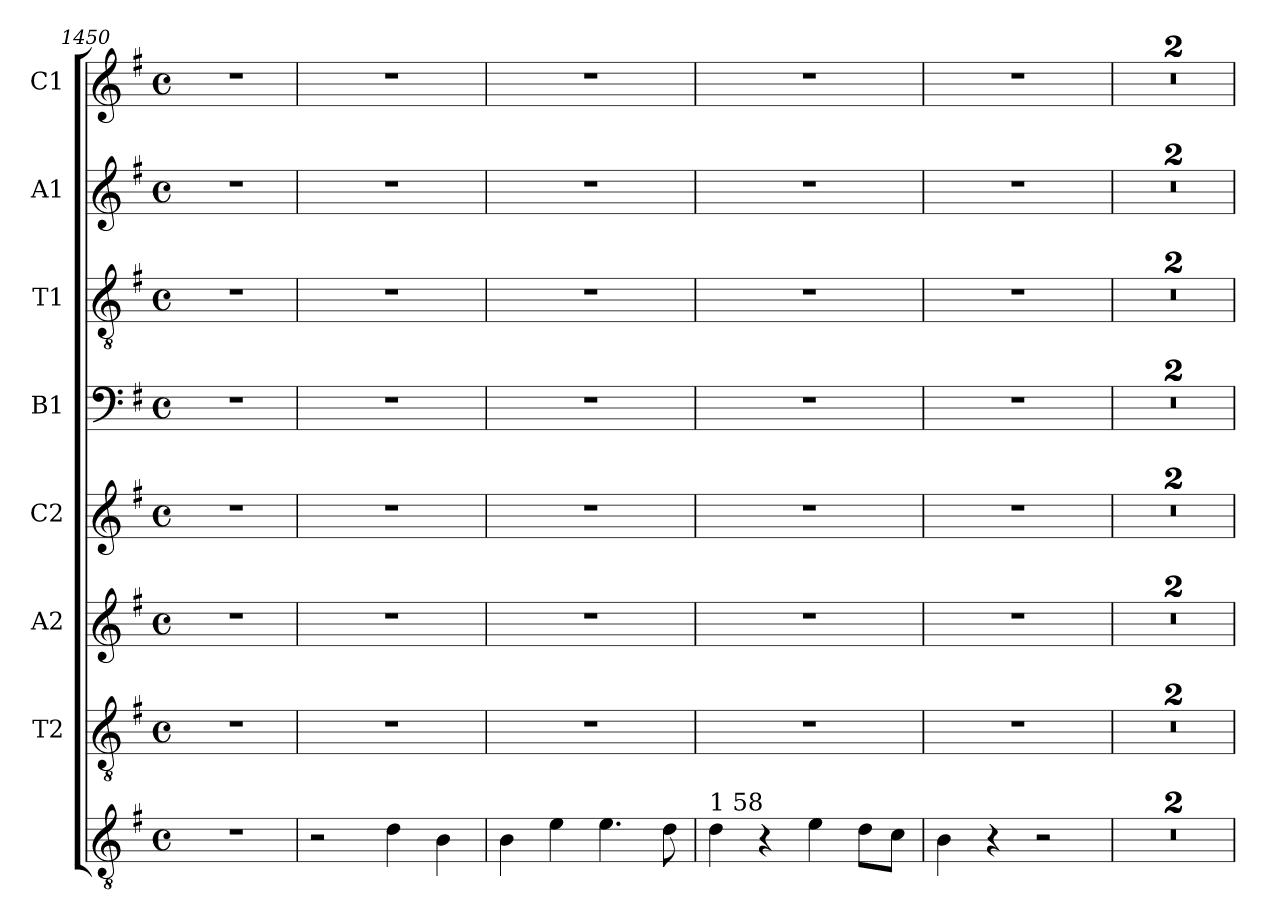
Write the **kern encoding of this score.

**kern	**kern	**kern	**kern	**kern	**kern	**kern	**kern
*part8	*part7	*part6	*part5	*part4	*part3	*part2	*part1
*staff8	*staff7	*staff6	*staff5	*staff4	*staff3	*staff2	*staff1
*	*I"T2	*I"A2	*I"C2	*I"B1	*I"T1	*I"A1	*I"C1
*	*I'T2	*I'A2	*I'C2	*I'B1	*I'T1	*I'A1	*I'C1
*clefGv2	*clefGv2	*clefG2	*clefG2	*clefF4	*clefGv2	*clefG2	*clefG2
*k[f#]	*k[f#]	*k[f#]	*k[f#]	*k[f#]	*k[f#]	*k[f#]	*k[f#]
*G:	*G:	*G:	*G:	*G:	*G:	*G:	*G:
*M4/4	*M4/4	*M4/4	*M4/4	*M4/4	*M4/4	*M4/4	*M4/4
*met(c)	*met(c)	*met(c)	*met(c)	*met(c)	*met(c)	*met(c)	*met(c)
=1450	=1450	=1450	=1450	=1450	=1450	=1450	=1450
1r	1r	1r	1r	1r	1r	1r	1r
=1451	=1451	=1451	=1451	=1451	=1451	=1451	=1451
2r	1r	1r	1r	1r	1r	1r	1r
4d\	.	.	.	.	.	.	.
4B\	.	.	.	.	.	.	.
=1452	=1452	=1452	=1452	=1452	=1452	=1452	=1452
4B\	1r	1r	1r	1r	1r	1r	1r
4e\	.	.	.	.	.	.	.
4.e\	.	.	.	.	.	.	.
8d\	.	.	.	.	.	.	.
!!LO:LB:g=z
=1453	=1453	=1453	=1453	=1453	=1453	=1453	=1453
!LO:TX:a:t=1 58	!	!	!	!	!	!	!
4d\	1r	1r	1r	1r	1r	1r	1r
4r	.	.	.	.	.	.	.
4e\	.	.	.	.	.	.	.
8d\L	.	.	.	.	.	.	.
8c\J	.	.	.	.	.	.	.
=1454	=1454	=1454	=1454	=1454	=1454	=1454	=1454
4B\	1r	1r	1r	1r	1r	1r	1r
4r	.	.	.	.	.	.	.
2r	.	.	.	.	.	.	.
=1455	=1455	=1455	=1455	=1455	=1455	=1455	=1455
1r	1r	1r	1r	1r	1r	1r	1r
=1456	=1456	=1456	=1456	=1456	=1456	=1456	=1456
1r	1r	1r	1r	1r	1r	1r	1r
=	=	=	=	=	=	=	=
*-	*-	*-	*-	*-	*-	*-	*-
